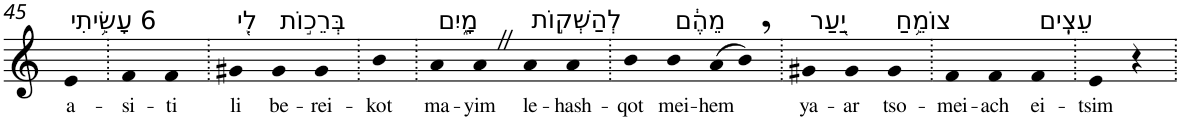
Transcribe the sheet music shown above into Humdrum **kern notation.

**kern	**text
*part1	*part1
*staff1	*staff1
*I"Piano	*
*I'Pno	*
!!LO:PB:g=z
*clefG2	*
*k[]	*
=45	=45
!LO:TX:a:t=6 עָשִׂ֥יתִי	!
!	!LO:LY:b
4e	a-
=46.	=46.
!	!LO:LY:b
4f	-si-
!	!LO:LY:b
4f	-ti
=47.	=47.
!LO:TX:a:t=לִ֖י	!
!	!LO:LY:b
4g#X	li
!LO:TX:a:t=בְּרֵכ֣וֹת	!
!	!LO:LY:b
4g#	be-
!	!LO:LY:b
4g#	-rei-
=48.	=48.
!	!LO:LY:b
4b	-kot
=49.	=49.
!LO:TX:a:t=מָ֑יִם	!
!	!LO:LY:b
4a	ma-
!	!LO:LY:b
4aZ	-yim
!LO:TX:a:t=לְהַשְׁק֣וֹת	!
!	!LO:LY:b
4a	le-
!	!LO:LY:b
4a	-hash-
=50.	=50.
!	!LO:LY:b
4b	-qot
!LO:TX:a:t=מֵהֶ֔ם	!
!	!LO:LY:b
4b	mei-
!	!LO:LY:b
(>8a	-hem
8b,)	.
=51.	=51.
!LO:TX:a:t=יַ֖עַר	!
!	!LO:LY:b
4g#X	ya-
!	!LO:LY:b
4g#	-ar
!LO:TX:a:t=צוֹמֵ֥חַ	!
!	!LO:LY:b
4g#	tso-
=52.	=52.
!	!LO:LY:b
4f	-mei-
!	!LO:LY:b
4f	-ach
!LO:TX:a:t=עֵצִֽים	!
!	!LO:LY:b
4f	ei-
=53.	=53.
!	!LO:LY:b
4e	-tsim
4r	.
=.	=.
*-	*-
